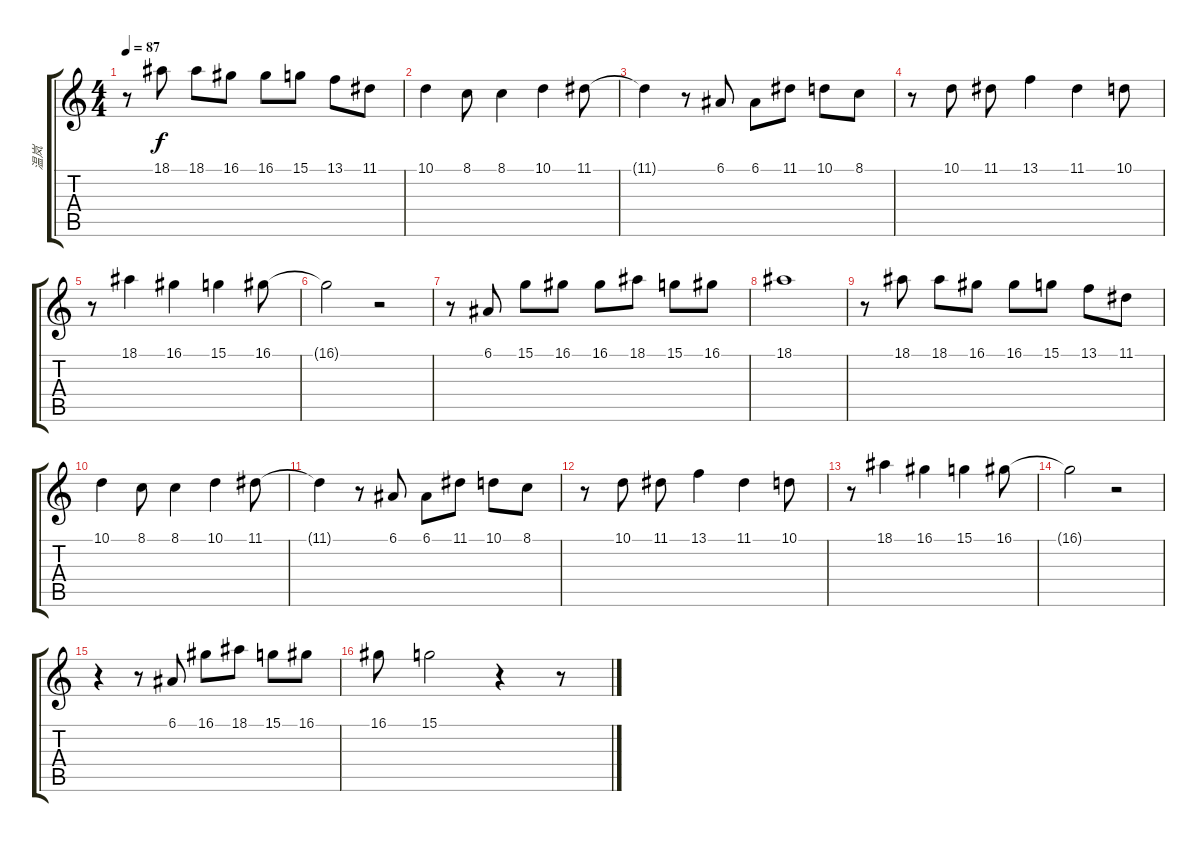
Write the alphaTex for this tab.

\track ("温岚" "温岚") {instrument cello}
\staff {score tabs}
\tuning (E4 B3 G3 D3 A2 E2) {hide}
\ts (4 4)
\tempo 87
\clef g2
\ks c
r.8{dy f} 18.1.8 18.1.8 16.1.8 16.1.8 15.1.8 13.1.8 11.1.8 |
10.1.4 8.1.8 8.1.4 10.1.4 11.1.8 |
11.1{t}.4 r.8 6.1.8 6.1.8 11.1.8 10.1.8 8.1.8 |
r.8 10.1.8 11.1.8 13.1.4 11.1.4 10.1.8 |
r.8 18.1.4 16.1.4 15.1.4 16.1.8 |
16.1{t}.2 r.2 |
r.8 6.1.8 15.1.8 16.1.8 16.1.8 18.1.8 15.1.8 16.1.8 |
18.1.1 |
r.8 18.1.8 18.1.8 16.1.8 16.1.8 15.1.8 13.1.8 11.1.8 |
10.1.4 8.1.8 8.1.4 10.1.4 11.1.8 |
11.1{t}.4 r.8 6.1.8 6.1.8 11.1.8 10.1.8 8.1.8 |
r.8 10.1.8 11.1.8 13.1.4 11.1.4 10.1.8 |
r.8 18.1.4 16.1.4 15.1.4 16.1.8 |
16.1{t}.2 r.2 |
r.4 r.8 6.1.8 16.1.8 18.1.8 15.1.8 16.1.8 |
16.1.8 15.1.2 r.4 r.8
